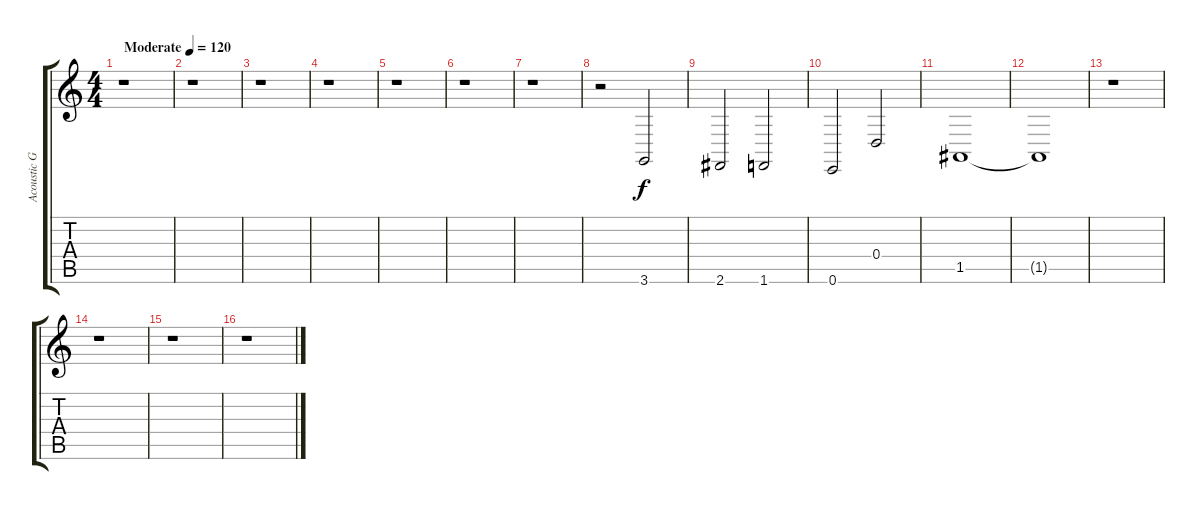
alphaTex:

\track ("Acoustic Grand Piano" "Acoustic G") {instrument acousticgrandpiano}
\staff {score tabs}
\tuning (E4 B3 G3 D3 A2 E2) {hide}
\ts (4 4)
\tempo (120 "Moderate")
\clef g2
\ks c
r.1{dy f instrument acousticgrandpiano} |
r.1 |
r.1 |
r.1 |
r.1 |
r.1 |
r.1 |
r.2 3.6.2 |
2.6.2 1.6.2 |
0.6.2 0.4.2 |
1.5.1 |
1.5{t}.1 |
r.1 |
r.1 |
r.1 |
r.1
